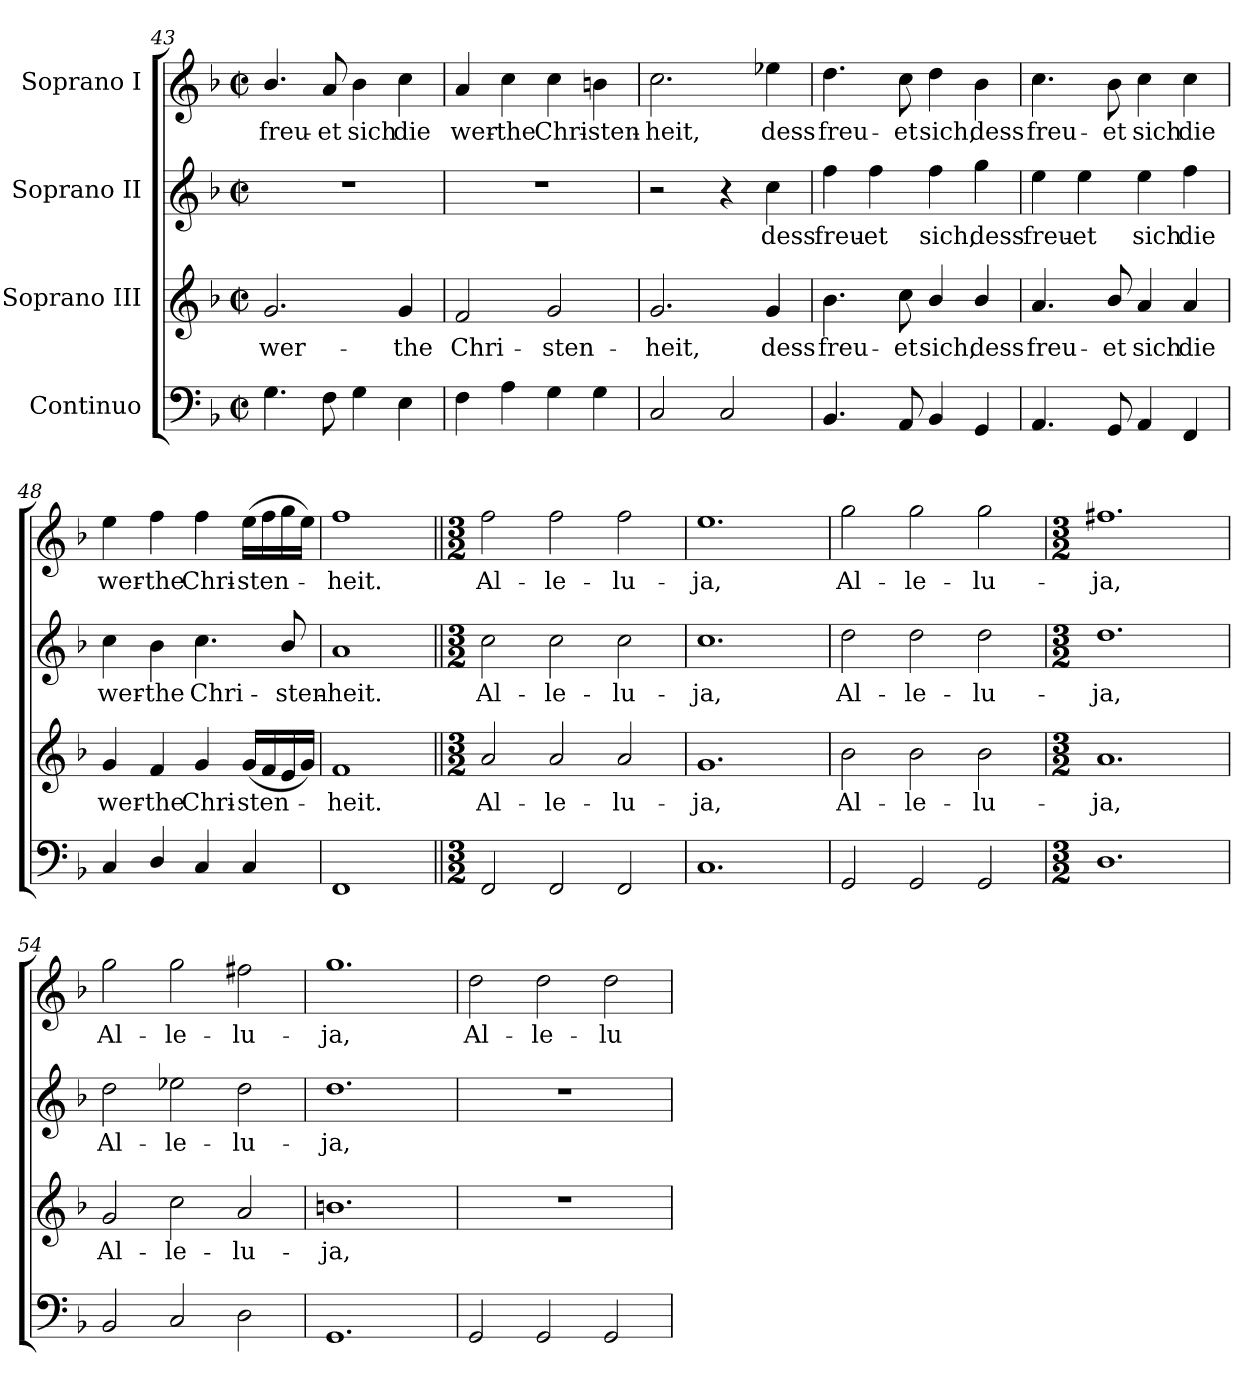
**kern	**kern	**text	**kern	**text	**kern	**text
*part4	*part3	*part3	*part2	*part2	*part1	*part1
*staff4	*staff3	*staff3	*staff2	*staff2	*staff1	*staff1
*I"Continuo	*I"Soprano III	*	*I"Soprano II	*	*I"Soprano I	*
*clefF4	*clefG2	*	*clefG2	*	*clefG2	*
*k[b-]	*k[b-]	*	*k[b-]	*	*k[b-]	*
*F:	*F:	*	*F:	*	*F:	*
*M2/2	*M2/2	*	*M2/2	*	*M2/2	*
*met(c|)	*met(c|)	*	*met(c|)	*	*met(c|)	*
=43	=43	=43	=43	=43	=43	=43
!	!	!LO:LY:b	!	!	!	!LO:LY:b
4.G	2.g	wer-	1r	.	4.b-/	freu-
!	!	!	!	!	!	!LO:LY:b
8F	.	.	.	.	8a	-et
!	!	!	!	!	!	!LO:LY:b
4G	.	.	.	.	4b-	sich
!	!	!LO:LY:b	!	!	!	!LO:LY:b
4E	4g	-the	.	.	4cc	die
=44	=44	=44	=44	=44	=44	=44
!	!	!LO:LY:b	!	!	!	!LO:LY:b
4F	2f	Chri-	1r	.	4a	wer-
!	!	!	!	!	!	!LO:LY:b
4A	.	.	.	.	4cc	-the
!	!	!LO:LY:b	!	!	!	!LO:LY:b
4G	2g	-sten-	.	.	4cc	Chri-
!	!	!	!	!	!	!LO:LY:b
4G	.	.	.	.	4bn	-sten-
=45	=45	=45	=45	=45	=45	=45
!	!	!LO:LY:b	!	!	!	!LO:LY:b
2C	2.g	-heit,	2r	.	2.cc	-heit,
2C	.	.	4r	.	.	.
!	!	!LO:LY:b	!	!LO:LY:b	!	!LO:LY:b
.	4g	dess	4cc	dess	4ee-X	dess
!!LO:LB:g=z
=46	=46	=46	=46	=46	=46	=46
!	!	!LO:LY:b	!	!LO:LY:b	!	!LO:LY:b
4.BB-	4.b-	freu-	4ff	freu-	4.dd	freu-
!	!	!	!	!LO:LY:b	!	!
.	.	.	4ff	-et	.	.
!	!	!LO:LY:b	!	!	!	!LO:LY:b
8AA	8cc	-et	.	.	8cc	-et
!	!	!LO:LY:b	!	!LO:LY:b	!	!LO:LY:b
4BB-	4b-/	sich,	4ff	sich,	4dd	sich,
!	!	!LO:LY:b	!	!LO:LY:b	!	!LO:LY:b
4GG	4b-/	dess	4gg	dess	4b-	dess
=47	=47	=47	=47	=47	=47	=47
!	!	!LO:LY:b	!	!LO:LY:b	!	!LO:LY:b
4.AA	4.a	freu-	4ee	freu-	4.cc	freu-
!	!	!	!	!LO:LY:b	!	!
.	.	.	4ee	-et	.	.
!	!	!LO:LY:b	!	!	!	!LO:LY:b
8GG	8b-/	-et	.	.	8b-	-et
!	!	!LO:LY:b	!	!LO:LY:b	!	!LO:LY:b
4AA	4a	sich	4ee	sich	4cc	sich
!	!	!LO:LY:b	!	!LO:LY:b	!	!LO:LY:b
4FF	4a	die	4ff	die	4cc	die
=48	=48	=48	=48	=48	=48	=48
!	!	!LO:LY:b	!	!LO:LY:b	!	!LO:LY:b
4C	4g	wer-	4cc	wer-	4ee	wer-
!	!	!LO:LY:b	!	!LO:LY:b	!	!LO:LY:b
4D/	4f	-the	4b-	-the	4ff	-the
!	!	!LO:LY:b	!	!LO:LY:b	!	!LO:LY:b
4C	4g	Chri-	4.cc	Chri-	4ff	Chri-
!	!	!LO:LY:b	!	!	!	!LO:LY:b
4C	(<16gLL	-sten-	.	.	(>16eeLL	-sten-
.	16f	.	.	.	16ff	.
!	!	!	!	!LO:LY:b	!	!
.	16e	.	8b-/	-sten-	16gg	.
.	16gJJ)	.	.	.	16eeJJ)	.
=49	=49	=49	=49	=49	=49	=49
!	!	!LO:LY:b	!	!LO:LY:b	!	!LO:LY:b
1FF	1f	heit.	1a	-heit.	1ff	heit.
=50||	=50||	=50||	=50||	=50||	=50||	=50||
*M3/2	*M3/2	*	*M3/2	*	*M3/2	*
!	!	!LO:LY:b	!	!LO:LY:b	!	!LO:LY:b
2FF	2a	Al-	2cc	Al-	2ff	Al-
!	!	!LO:LY:b	!	!LO:LY:b	!	!LO:LY:b
2FF	2a	-le-	2cc	-le-	2ff	-le-
!	!	!LO:LY:b	!	!LO:LY:b	!	!LO:LY:b
2FF	2a	-lu-	2cc	-lu-	2ff	-lu-
=51	=51	=51	=51	=51	=51	=51
!	!	!LO:LY:b	!	!LO:LY:b	!	!LO:LY:b
1.C	1.g	-ja,	1.cc	-ja,	1.ee	-ja,
=52	=52	=52	=52	=52	=52	=52
!	!	!LO:LY:b	!	!LO:LY:b	!	!LO:LY:b
2GG	2b-	Al-	2dd	Al-	2gg	Al-
!	!	!LO:LY:b	!	!LO:LY:b	!	!LO:LY:b
2GG	2b-	-le-	2dd	-le-	2gg	-le-
!	!	!LO:LY:b	!	!LO:LY:b	!	!LO:LY:b
2GG	2b-	-lu-	2dd	-lu-	2gg	-lu-
!!LO:LB:g=z
=53	=53	=53	=53	=53	=53	=53
*M3/2	*M3/2	*	*M3/2	*	*M3/2	*
!	!	!LO:LY:b	!	!LO:LY:b	!	!LO:LY:b
1.D	1.a	-ja,	1.dd	-ja,	1.ff#X	-ja,
=54	=54	=54	=54	=54	=54	=54
!	!	!LO:LY:b	!	!LO:LY:b	!	!LO:LY:b
2BB-	2g	Al-	2dd	Al-	2gg	Al-
!	!	!LO:LY:b	!	!LO:LY:b	!	!LO:LY:b
2C	2cc	-le-	2ee-X	-le-	2gg	-le-
!	!	!LO:LY:b	!	!LO:LY:b	!	!LO:LY:b
2D	2a	-lu-	2dd	-lu-	2ff#X	-lu-
=55	=55	=55	=55	=55	=55	=55
!	!	!LO:LY:b	!	!LO:LY:b	!	!LO:LY:b
1.GG	1.bn	-ja,	1.dd	-ja,	1.gg	-ja,
=56	=56	=56	=56	=56	=56	=56
!	!LO:N:vis=1	!	!LO:N:vis=1	!	!	!LO:LY:b
2GG	1.r	.	1.r	.	2dd	Al-
!	!	!	!	!	!	!LO:LY:b
2GG	.	.	.	.	2dd	-le-
!	!	!	!	!	!	!LO:LY:b
2GG	.	.	.	.	2dd	-lu-
=	=	=	=	=	=	=
*-	*-	*-	*-	*-	*-	*-
